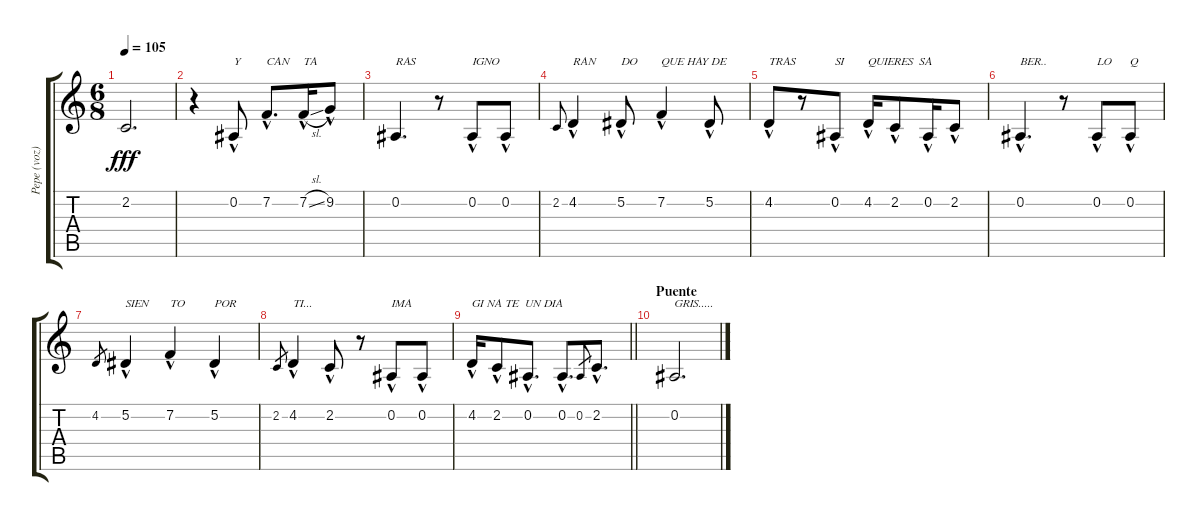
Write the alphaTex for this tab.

\track ("Pepe (voz)" "Pepe (voz)") {instrument lead1square}
\staff {score tabs}
\tuning (Eb4 Bb3 Gb3 Db3 Ab2 Eb2) {hide}
\ts (6 8)
\tempo 105
\clef g2
\ks c
2.2{t}.2{d dy fff} |
r.4 0.2{hac}.8{txt "Y"} 7.2{hac}.8{d txt "CAN"} 7.2{sl hac}.16{txt "TA"} 9.2{hac}.8 |
0.2.4{d txt "RAS"} r.8 0.2{hac}.8{txt "IGNO"} 0.2{hac}.8 |
2.2.8{gr onbeat} 4.2{hac}.4{txt "RAN"} 5.2{hac}.8{txt "DO"} 7.2{hac}.4{txt "QUE HAY DE"} 5.2{hac}.8 |
4.2{hac}.8{txt "TRAS"} r.8 0.2{hac}.8{txt "SI"} 4.2{hac}.16{txt "QUIERES  SA"} 2.2{hac}.8 0.2{hac}.16 2.2{hac}.8 |
0.2{hac}.4{d txt "BER.."} r.8 0.2{hac}.8{txt "LO"} 0.2{hac}.8{txt "Q"} |
4.2.8{gr} 5.2{hac}.4{txt "SIEN"} 7.2{hac}.4{txt "TO"} 5.2{hac}.4{txt "POR"} |
2.2.8{gr} 4.2{hac}.4{txt "TI..."} 2.2{hac}.8 r.8 0.2{hac}.8{txt "IMA"} 0.2{hac}.8 |
\barLineRight lightlight
4.2{hac}.16{txt "GI NA TE  UN DIA "} 2.2{hac}.8 0.2{hac}.8{d} 0.2{hac}.8{d} 0.2.8{gr} 2.2{hac}.8{d} |
\section ("" "Puente")
0.2.2{d txt "GRIS....."}
